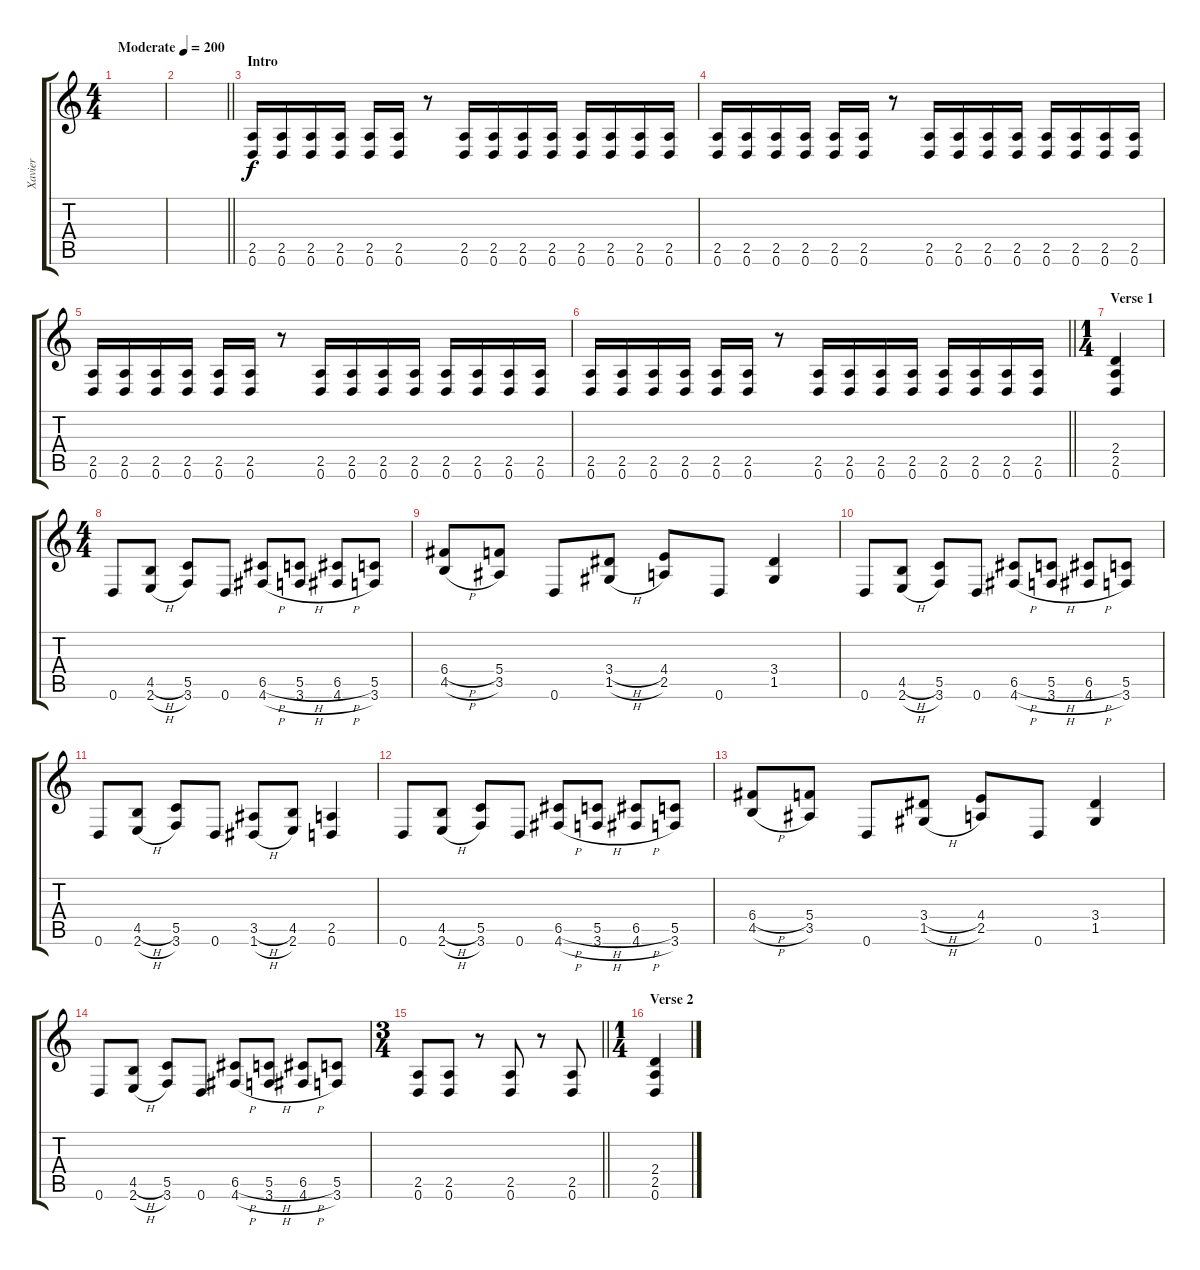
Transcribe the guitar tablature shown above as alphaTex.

\track ("Xavier" "Xavier") {instrument distortionguitar}
\staff {score tabs}
\tuning (D4 A3 F3 C3 G2 D2) {hide}
\ts (4 4)
\tempo (200 "Moderate")
\clef g2
\ks c
|
\barLineRight lightlight
|
\section ("" "Intro")
(2.5 0.6).16 (2.5 0.6).16 (2.5 0.6).16 (2.5 0.6).16 (2.5 0.6).16 (2.5 0.6).16 r.8 (2.5 0.6).16 (2.5 0.6).16 (2.5 0.6).16 (2.5 0.6).16 (2.5 0.6).16 (2.5 0.6).16 (2.5 0.6).16 (2.5 0.6).16 |
(2.5 0.6).16 (2.5 0.6).16 (2.5 0.6).16 (2.5 0.6).16 (2.5 0.6).16 (2.5 0.6).16 r.8 (2.5 0.6).16 (2.5 0.6).16 (2.5 0.6).16 (2.5 0.6).16 (2.5 0.6).16 (2.5 0.6).16 (2.5 0.6).16 (2.5 0.6).16 |
(2.5 0.6).16 (2.5 0.6).16 (2.5 0.6).16 (2.5 0.6).16 (2.5 0.6).16 (2.5 0.6).16 r.8 (2.5 0.6).16 (2.5 0.6).16 (2.5 0.6).16 (2.5 0.6).16 (2.5 0.6).16 (2.5 0.6).16 (2.5 0.6).16 (2.5 0.6).16 |
\barLineRight lightlight
(2.5 0.6).16 (2.5 0.6).16 (2.5 0.6).16 (2.5 0.6).16 (2.5 0.6).16 (2.5 0.6).16 r.8 (2.5 0.6).16 (2.5 0.6).16 (2.5 0.6).16 (2.5 0.6).16 (2.5 0.6).16 (2.5 0.6).16 (2.5 0.6).16 (2.5 0.6).16 |
\ts (1 4)
\section ("" "Verse 1")
(2.4 2.5 0.6).4 |
\ts (4 4)
0.6.8 (4.5{h} 2.6{h}).8 (5.5 3.6).8 0.6.8 (6.5{h} 4.6{h}).8 (5.5{h} 3.6{h}).8 (6.5{h} 4.6{h}).8 (5.5 3.6).8 |
(6.4{h} 4.5{h}).8 (5.4 3.5).8 0.6.8 (3.4{h} 1.5{h}).8 (4.4 2.5).8 0.6.8 (3.4 1.5).4 |
0.6.8 (4.5{h} 2.6{h}).8 (5.5 3.6).8 0.6.8 (6.5{h} 4.6{h}).8 (5.5{h} 3.6{h}).8 (6.5{h} 4.6{h}).8 (5.5 3.6).8 |
0.6.8 (4.5{h} 2.6{h}).8 (5.5 3.6).8 0.6.8 (3.5{h} 1.6{h}).8 (4.5 2.6).8 (2.5 0.6).4 |
0.6.8 (4.5{h} 2.6{h}).8 (5.5 3.6).8 0.6.8 (6.5{h} 4.6{h}).8 (5.5{h} 3.6{h}).8 (6.5{h} 4.6{h}).8 (5.5 3.6).8 |
(6.4{h} 4.5{h}).8 (5.4 3.5).8 0.6.8 (3.4{h} 1.5{h}).8 (4.4 2.5).8 0.6.8 (3.4 1.5).4 |
0.6.8 (4.5{h} 2.6{h}).8 (5.5 3.6).8 0.6.8 (6.5{h} 4.6{h}).8 (5.5{h} 3.6{h}).8 (6.5{h} 4.6{h}).8 (5.5 3.6).8 |
\ts (3 4)
\barLineRight lightlight
(2.5 0.6).8 (2.5 0.6).8 r.8 (2.5 0.6).8 r.8 (2.5 0.6).8 |
\ts (1 4)
\section ("" "Verse 2")
(2.4 2.5 0.6).4
